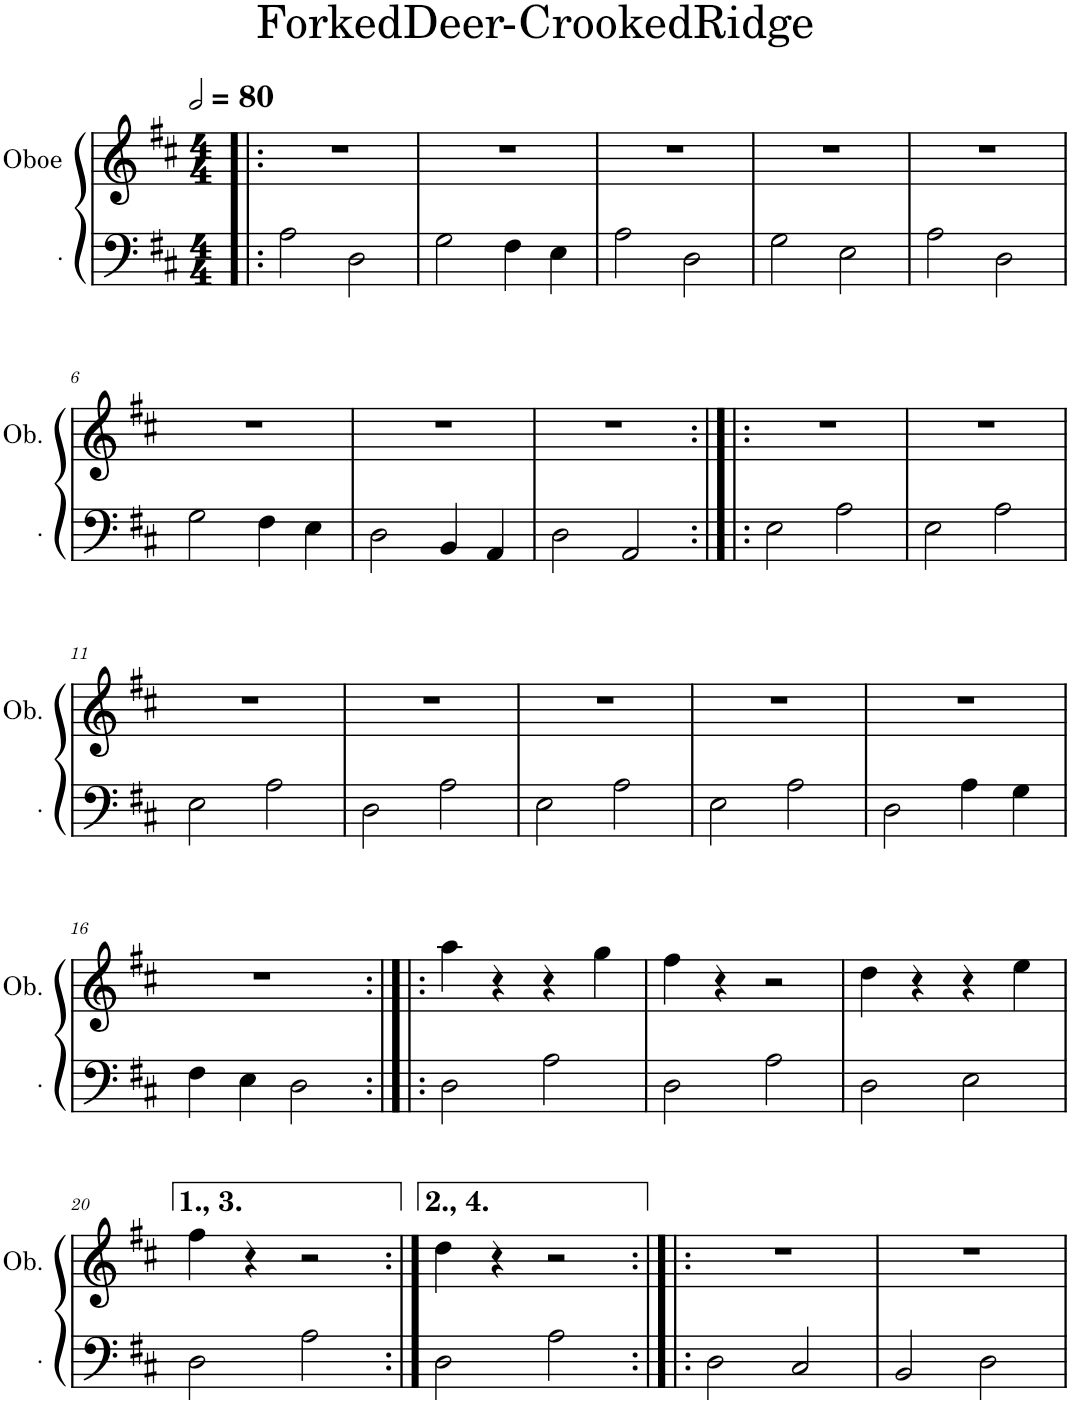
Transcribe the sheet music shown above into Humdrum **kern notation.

**kern	**kern
*part2	*part1
*staff2	*staff1
*I".	*I"Oboe
*	*I'Ob.
*clefF4	*clefG2
*Trd7c12	*
*k[f#c#]	*k[f#c#]
*M4/4	*M4/4
*MM160	*MM160
=1!|:	=1!|:
2A\	1r
2D\	.
=2	=2
2G\	1r
4F#\	.
4E\	.
=3	=3
2A\	1r
2D\	.
=4	=4
2G\	1r
2E\	.
=5	=5
2A\	1r
2D\	.
!!LO:LB:g=z
=6	=6
2G\	1r
4F#\	.
4E\	.
=7	=7
2D\	1r
4BB/	.
4AA/	.
=8	=8
2D\	1r
2AA/	.
=9:|!|:	=9:|!|:
2E\	1r
2A\	.
=10	=10
2E\	1r
2A\	.
!!LO:LB:g=z
=11	=11
2E\	1r
2A\	.
=12	=12
2D\	1r
2A\	.
=13	=13
2E\	1r
2A\	.
=14	=14
2E\	1r
2A\	.
=15	=15
2D\	1r
4A\	.
4G\	.
!!LO:LB:g=z
=16	=16
4F#\	1r
4E\	.
2D\	.
=17:|!|:	=17:|!|:
2D\	4aa\
.	4r
2A\	4r
.	4gg\
=18	=18
2D\	4ff#\
.	4r
2A\	2r
=19	=19
2D\	4dd\
.	4r
2E\	4r
.	4ee\
!!LO:LB:g=z
=20	=20
2D\	4ff#\
.	4r
2A\	2r
=21:|!	=21:|!
2D\	4dd\
.	4r
2A\	2r
=22:|!|:	=22:|!|:
2D\	1r
2C#/	.
=23	=23
2BB/	1r
2D\	.
=	=
*-	*-
